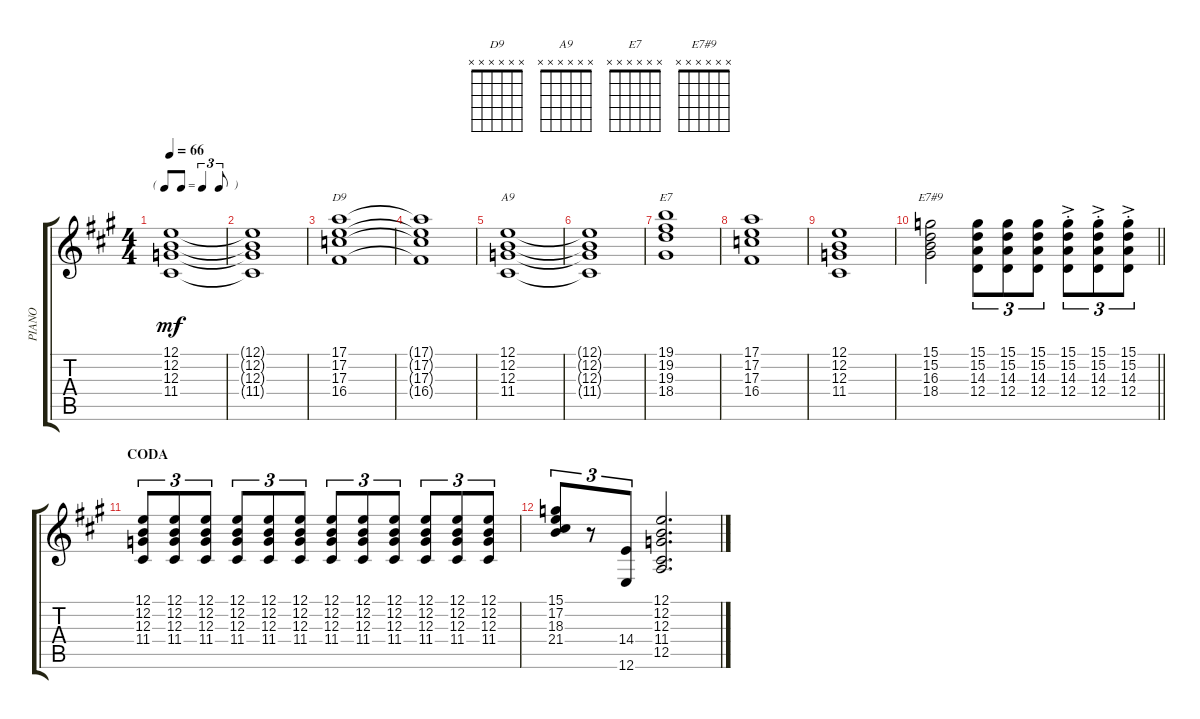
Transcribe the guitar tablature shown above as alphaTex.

\track ("PIANO" "PIANO") {instrument rockorgan}
\staff {score tabs}
\tuning (E4 B3 G3 D3 A2 E2) {hide}
\chord ("D9" x x x x x x)
\chord ("A9" x x x x x x)
\chord ("E7" x x x x x x)
\chord ("E7#9" x x x x x x)
\ts (4 4)
\tf triplet8th
\tempo 66
\clef g2
\ks a
(12.1{t} 12.2{t} 12.3{t} 11.4{t}).1{dy mf} |
(12.1{t} 12.2{t} 12.3{t} 11.4{t}).1 |
(17.1 17.2 17.3 16.4).1{ch "D9"} |
(17.1{t} 17.2{t} 17.3{t} 16.4{t}).1 |
(12.1 12.2 12.3 11.4).1{ch "A9"} |
(12.1{t} 12.2{t} 12.3{t} 11.4{t}).1 |
(19.1 19.2 19.3 18.4).1{ch "E7"} |
(17.1 17.2 17.3 16.4).1 |
(12.1 12.2 12.3 11.4).1 |
\barLineRight lightlight
(15.1 15.2 16.3 18.4).2{ch "E7#9"} (15.1 15.2 14.3 12.4).8{tu (3 2)} (15.1 15.2 14.3 12.4).8{tu (3 2)} (15.1 15.2 14.3 12.4).8{tu (3 2)} (15.1{ac st} 15.2{ac st} 14.3{ac st} 12.4{ac st}).8{tu (3 2)} (15.1{ac st} 15.2{ac st} 14.3{ac st} 12.4{ac st}).8{tu (3 2)} (15.1{ac st} 15.2{ac st} 14.3{ac st} 12.4{ac st}).8{tu (3 2)} |
\section ("" "CODA")
(12.1 12.2 12.3 11.4).8{tu (3 2)} (12.1 12.2 12.3 11.4).8{tu (3 2)} (12.1 12.2 12.3 11.4).8{tu (3 2)} (12.1 12.2 12.3 11.4).8{tu (3 2)} (12.1 12.2 12.3 11.4).8{tu (3 2)} (12.1 12.2 12.3 11.4).8{tu (3 2)} (12.1 12.2 12.3 11.4).8{tu (3 2)} (12.1 12.2 12.3 11.4).8{tu (3 2)} (12.1 12.2 12.3 11.4).8{tu (3 2)} (12.1 12.2 12.3 11.4).8{tu (3 2)} (12.1 12.2 12.3 11.4).8{tu (3 2)} (12.1 12.2 12.3 11.4).8{tu (3 2)} |
(15.1 17.2 18.3 21.4).8{tu (3 2)} r.8{tu (3 2)} (14.4 12.6).8{tu (3 2)} (12.1 12.2 12.3 11.4 12.5).2{d}
